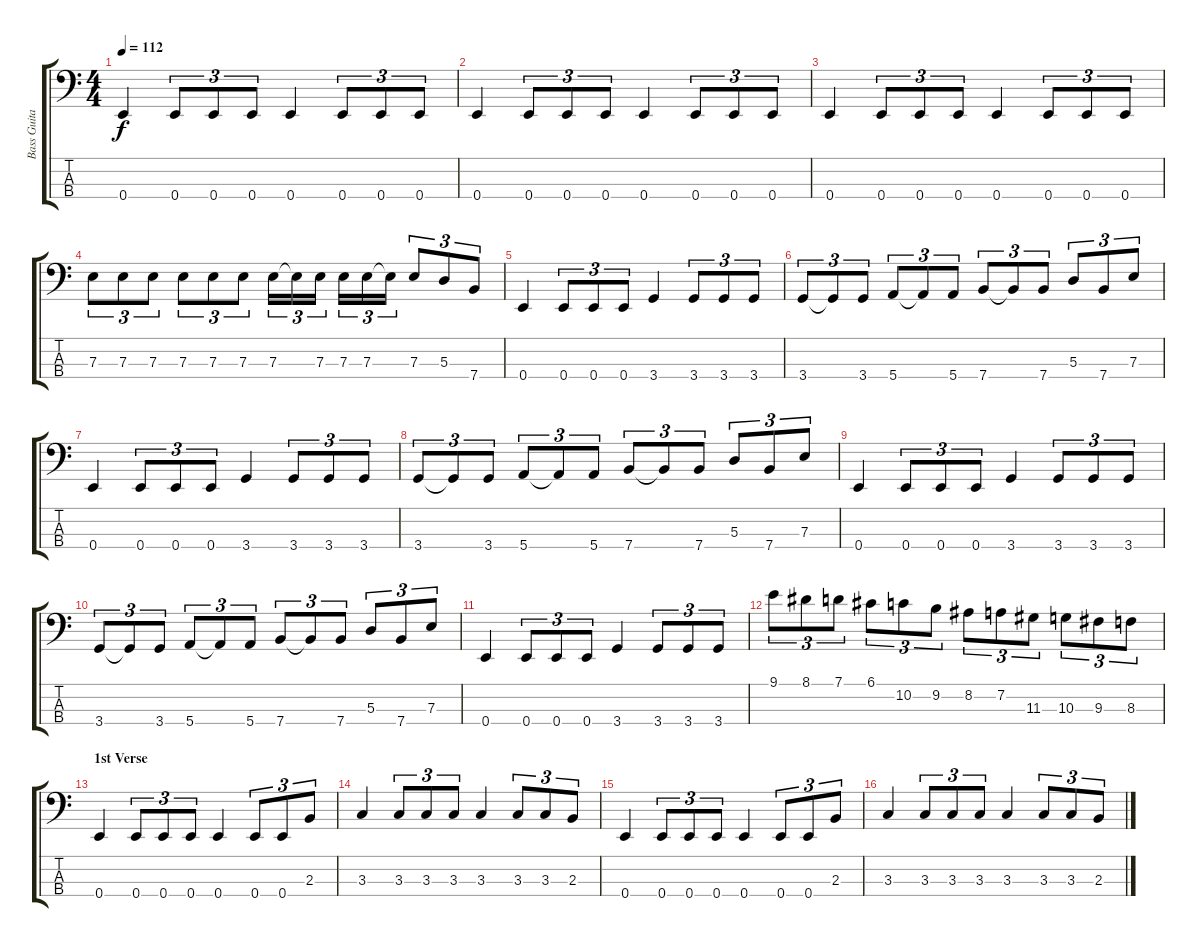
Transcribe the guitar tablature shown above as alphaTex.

\track ("Bass Guitar (Dave Ellefson)" "Bass Guita") {instrument electricbasspick}
\staff {score tabs}
\tuning (G2 D2 A1 E1) {hide}
\ts (4 4)
\tempo 112
\clef f4
\ks c
0.4.4{dy f} 0.4.8{tu (3 2)} 0.4.8{tu (3 2)} 0.4.8{tu (3 2)} 0.4.4 0.4.8{tu (3 2)} 0.4.8{tu (3 2)} 0.4.8{tu (3 2)} |
0.4.4 0.4.8{tu (3 2)} 0.4.8{tu (3 2)} 0.4.8{tu (3 2)} 0.4.4 0.4.8{tu (3 2)} 0.4.8{tu (3 2)} 0.4.8{tu (3 2)} |
0.4.4 0.4.8{tu (3 2)} 0.4.8{tu (3 2)} 0.4.8{tu (3 2)} 0.4.4 0.4.8{tu (3 2)} 0.4.8{tu (3 2)} 0.4.8{tu (3 2)} |
7.3.8{tu (3 2)} 7.3.8{tu (3 2)} 7.3.8{tu (3 2)} 7.3.8{tu (3 2)} 7.3.8{tu (3 2)} 7.3.8{tu (3 2)} 7.3.16{tu (3 2)} 7.3{t}.16{tu (3 2)} 7.3.16{tu (3 2)} 7.3.16{tu (3 2)} 7.3.16{tu (3 2)} 7.3{t}.16{tu (3 2)} 7.3.8{tu (3 2)} 5.3.8{tu (3 2)} 7.4.8{tu (3 2)} |
0.4.4 0.4.8{tu (3 2)} 0.4.8{tu (3 2)} 0.4.8{tu (3 2)} 3.4.4 3.4.8{tu (3 2)} 3.4.8{tu (3 2)} 3.4.8{tu (3 2)} |
3.4.8{tu (3 2)} 3.4{t}.8{tu (3 2)} 3.4.8{tu (3 2)} 5.4.8{tu (3 2)} 5.4{t}.8{tu (3 2)} 5.4.8{tu (3 2)} 7.4.8{tu (3 2)} 7.4{t}.8{tu (3 2)} 7.4.8{tu (3 2)} 5.3.8{tu (3 2)} 7.4.8{tu (3 2)} 7.3.8{tu (3 2)} |
0.4.4 0.4.8{tu (3 2)} 0.4.8{tu (3 2)} 0.4.8{tu (3 2)} 3.4.4 3.4.8{tu (3 2)} 3.4.8{tu (3 2)} 3.4.8{tu (3 2)} |
3.4.8{tu (3 2)} 3.4{t}.8{tu (3 2)} 3.4.8{tu (3 2)} 5.4.8{tu (3 2)} 5.4{t}.8{tu (3 2)} 5.4.8{tu (3 2)} 7.4.8{tu (3 2)} 7.4{t}.8{tu (3 2)} 7.4.8{tu (3 2)} 5.3.8{tu (3 2)} 7.4.8{tu (3 2)} 7.3.8{tu (3 2)} |
0.4.4 0.4.8{tu (3 2)} 0.4.8{tu (3 2)} 0.4.8{tu (3 2)} 3.4.4 3.4.8{tu (3 2)} 3.4.8{tu (3 2)} 3.4.8{tu (3 2)} |
3.4.8{tu (3 2)} 3.4{t}.8{tu (3 2)} 3.4.8{tu (3 2)} 5.4.8{tu (3 2)} 5.4{t}.8{tu (3 2)} 5.4.8{tu (3 2)} 7.4.8{tu (3 2)} 7.4{t}.8{tu (3 2)} 7.4.8{tu (3 2)} 5.3.8{tu (3 2)} 7.4.8{tu (3 2)} 7.3.8{tu (3 2)} |
0.4.4 0.4.8{tu (3 2)} 0.4.8{tu (3 2)} 0.4.8{tu (3 2)} 3.4.4 3.4.8{tu (3 2)} 3.4.8{tu (3 2)} 3.4.8{tu (3 2)} |
9.1.8{tu (3 2)} 8.1.8{tu (3 2)} 7.1.8{tu (3 2)} 6.1.8{tu (3 2)} 10.2.8{tu (3 2)} 9.2.8{tu (3 2)} 8.2.8{tu (3 2)} 7.2.8{tu (3 2)} 11.3.8{tu (3 2)} 10.3.8{tu (3 2)} 9.3.8{tu (3 2)} 8.3.8{tu (3 2)} |
\section ("" "1st Verse")
0.4.4 0.4.8{tu (3 2)} 0.4.8{tu (3 2)} 0.4.8{tu (3 2)} 0.4.4 0.4.8{tu (3 2)} 0.4.8{tu (3 2)} 2.3.8{tu (3 2)} |
3.3.4 3.3.8{tu (3 2)} 3.3.8{tu (3 2)} 3.3.8{tu (3 2)} 3.3.4 3.3.8{tu (3 2)} 3.3.8{tu (3 2)} 2.3.8{tu (3 2)} |
0.4.4 0.4.8{tu (3 2)} 0.4.8{tu (3 2)} 0.4.8{tu (3 2)} 0.4.4 0.4.8{tu (3 2)} 0.4.8{tu (3 2)} 2.3.8{tu (3 2)} |
3.3.4 3.3.8{tu (3 2)} 3.3.8{tu (3 2)} 3.3.8{tu (3 2)} 3.3.4 3.3.8{tu (3 2)} 3.3.8{tu (3 2)} 2.3.8{tu (3 2)}
